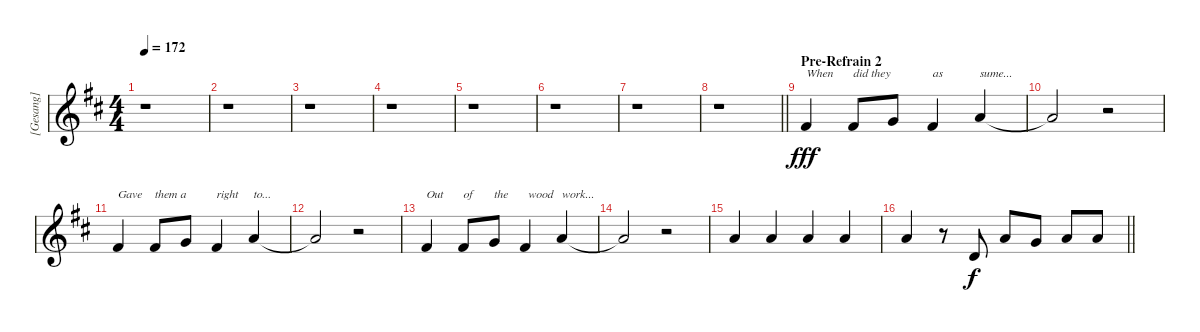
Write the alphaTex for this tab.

\track ("[Gesang]" "[Gesang]") {instrument altosax}
\staff {score}
\tuning (E4 B3 G3 D3 A2 E2) {hide}
\ts (4 4)
\tempo 172
\clef g2
\ks d
r.1{dy f} |
r.1 |
r.1 |
r.1 |
r.1 |
r.1 |
r.1 |
\barLineRight lightlight
r.1 |
\section ("" "Pre-Refrain 2")
7.2.4{txt "When " dy fff} 7.2.8{txt "did they "} 8.2.8 7.2.4{txt "as "} 10.2.4{txt "sume... "} |
10.2{t}.2 r.2 |
7.2.4{txt "Gave "} 7.2.8{txt "them a "} 8.2.8 7.2.4{txt "right "} 10.2.4{txt "to..."} |
10.2{t}.2 r.2 |
7.2.4{txt "Out "} 7.2.8{txt "of "} 8.2.8{txt "the"} 7.2.4{txt " wood"} 10.2.4{txt "work... "} |
10.2{t}.2 r.2 |
10.2.4 10.2.4 10.2.4 10.2.4 |
\barLineRight lightlight
10.2.4 r.8 3.2.8{dy f} 10.2.8 8.2.8 10.2.8 10.2.8
